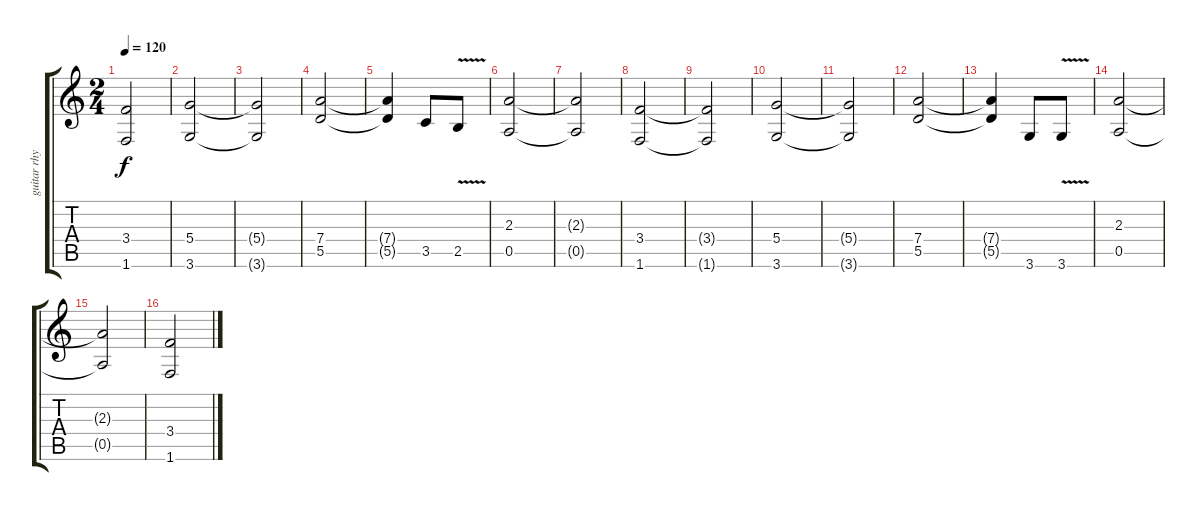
\track ("guitar rhythm right" "guitar rhy") {instrument distortionguitar}
\staff {score tabs}
\tuning (E4 B3 G3 D3 A2 E2) {hide}
\ts (2 4)
\tempo 120
\clef g2
\ks c
(3.4{t} 1.6{t}).2{dy f} |
(5.4 3.6).2 |
(5.4{t} 3.6{t}).2 |
(7.4 5.5).2 |
(7.4{t} 5.5{t}).4 3.5.8 2.5{v}.8 |
(2.3 0.5).2 |
(2.3{t} 0.5{t}).2 |
(3.4 1.6).2 |
(3.4{t} 1.6{t}).2 |
(5.4 3.6).2 |
(5.4{t} 3.6{t}).2 |
(7.4 5.5).2 |
(7.4{t} 5.5{t}).4 3.6.8 3.6{v}.8 |
(2.3 0.5).2 |
(2.3{t} 0.5{t}).2 |
(3.4 1.6).2
